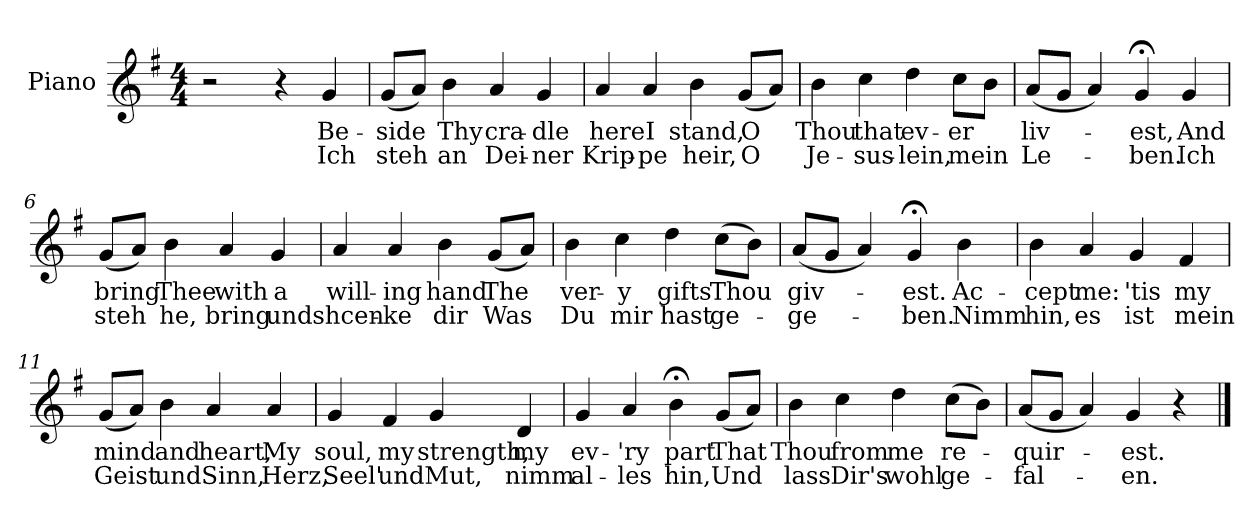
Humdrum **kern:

**kern	**text	**text
*part1	*part1	*part1
*staff1	*staff1	*staff1
*I"Piano	*	*
*I'Pno.	*	*
*clefG2	*	*
*k[f#]	*	*
*G:	*	*
*M4/4	*	*
=1	=1	=1
2r	.	.
4r	.	.
4g/	Be-	Ich
=2	=2	=2
(8g/L	-side	steh
8a/J)	.	.
4b\	Thy	an
4a/	cra-	Dei-
4g/	-dle	-ner
=3	=3	=3
4a/	here	Krip-
4a/	I	-pe
4b\	stand,	heir,
(8g/L	O	O
8a/J)	.	.
!!LO:LB:g=z
=4	=4	=4
4b\	Thou	Je-
4cc\	that	-sus-
4dd\	ev-	-lein,
8cc\L	-er	mein
8b\J	.	.
=5	=5	=5
(8a/L	liv-	Le-
8g/J	.	.
4a/)	.	.
4g;</	-est,	-ben.
4g/	And	Ich
=6	=6	=6
(8g/L	bring	steh
8a/J)	.	.
4b\	Thee	he,
4a/	with	bring
4g/	a	und
!!LO:LB:g=z
=7	=7	=7
4a/	will-	shcen-
4a/	-ing	-ke
4b\	hand	dir
(8g/L	The	Was
8a/J)	.	.
=8	=8	=8
4b\	ver-	Du
4cc\	-y	mir
4dd\	gifts	hast
(8cc\L	Thou	ge-
8b\J)	.	.
=9	=9	=9
(8a/L	giv-	-ge-
8g/J	.	.
4a/)	.	.
4g;</	-est.	-ben.
4b\	Ac-	Nimm
!!LO:LB:g=z
=10	=10	=10
4b\	-cept	hin,
4a/	me:	es
4g/	'tis	ist
4f#/	my	mein
=11	=11	=11
(8g/L	mind	Geist
8a/J)	.	.
4b\	and	und
4a/	heart,	Sinn,
4a/	My	Herz,
=12	=12	=12
4g/	soul,	Seel'
4f#/	my	und
4g/	strength,	Mut,
4d/	my	nimm
!!LO:LB:g=z
=13	=13	=13
4g/	ev-	al-
4a/	-'ry	-les
4b;<\	part	hin,
(8g/L	That	Und
8a/J)	.	.
=14	=14	=14
4b\	Thou	lass
4cc\	from	Dir's
4dd\	me	wohl
(8cc\L	re-	ge-
8b\J)	.	.
=15	=15	=15
(8a/L	-quir-	-fal-
8g/J	.	.
4a/)	.	.
4g/	-est.	-en.
4r	.	.
==	==	==
*-	*-	*-
